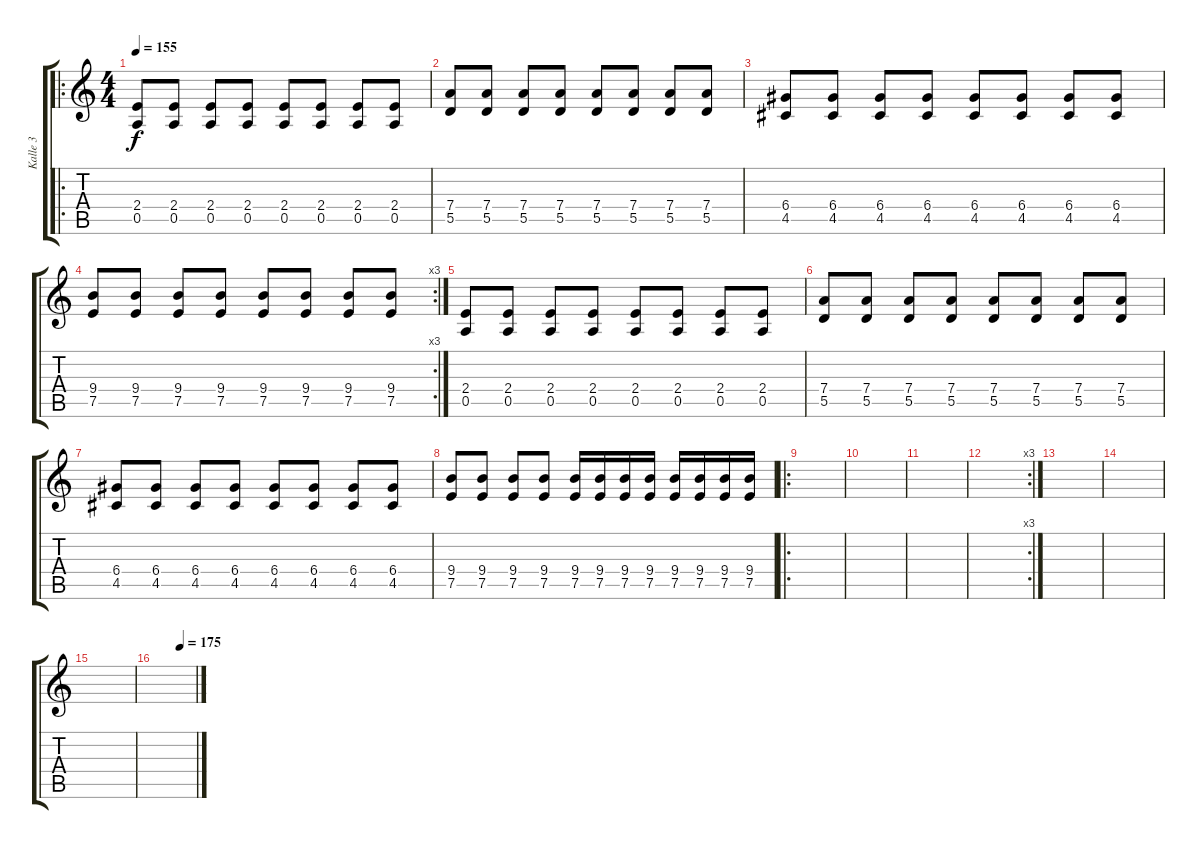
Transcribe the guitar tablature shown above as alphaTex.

\track ("Kalle 3" "Kalle 3") {instrument distortionguitar}
\staff {score tabs}
\tuning (E4 B3 G3 D3 A2 E2) {hide}
\ro
\ts (4 4)
\tempo 155
\clef g2
\ks c
(2.4 0.5).8{dy f instrument distortionguitar} (2.4 0.5).8 (2.4 0.5).8 (2.4 0.5).8 (2.4 0.5).8 (2.4 0.5).8 (2.4 0.5).8 (2.4 0.5).8 |
(7.4 5.5).8 (7.4 5.5).8 (7.4 5.5).8 (7.4 5.5).8 (7.4 5.5).8 (7.4 5.5).8 (7.4 5.5).8 (7.4 5.5).8 |
(6.4 4.5).8 (6.4 4.5).8 (6.4 4.5).8 (6.4 4.5).8 (6.4 4.5).8 (6.4 4.5).8 (6.4 4.5).8 (6.4 4.5).8 |
\rc 3
(9.4 7.5).8 (9.4 7.5).8 (9.4 7.5).8 (9.4 7.5).8 (9.4 7.5).8 (9.4 7.5).8 (9.4 7.5).8 (9.4 7.5).8 |
(2.4 0.5).8 (2.4 0.5).8 (2.4 0.5).8 (2.4 0.5).8 (2.4 0.5).8 (2.4 0.5).8 (2.4 0.5).8 (2.4 0.5).8 |
(7.4 5.5).8 (7.4 5.5).8 (7.4 5.5).8 (7.4 5.5).8 (7.4 5.5).8 (7.4 5.5).8 (7.4 5.5).8 (7.4 5.5).8 |
(6.4 4.5).8 (6.4 4.5).8 (6.4 4.5).8 (6.4 4.5).8 (6.4 4.5).8 (6.4 4.5).8 (6.4 4.5).8 (6.4 4.5).8 |
(9.4 7.5).8 (9.4 7.5).8 (9.4 7.5).8 (9.4 7.5).8 (9.4 7.5).16 (9.4 7.5).16 (9.4 7.5).16 (9.4 7.5).16 (9.4 7.5).16 (9.4 7.5).16 (9.4 7.5).16 (9.4 7.5).16 |
\ro
|
|
|
\rc 3
|
|
|
|
\tempo (175 0.625)
